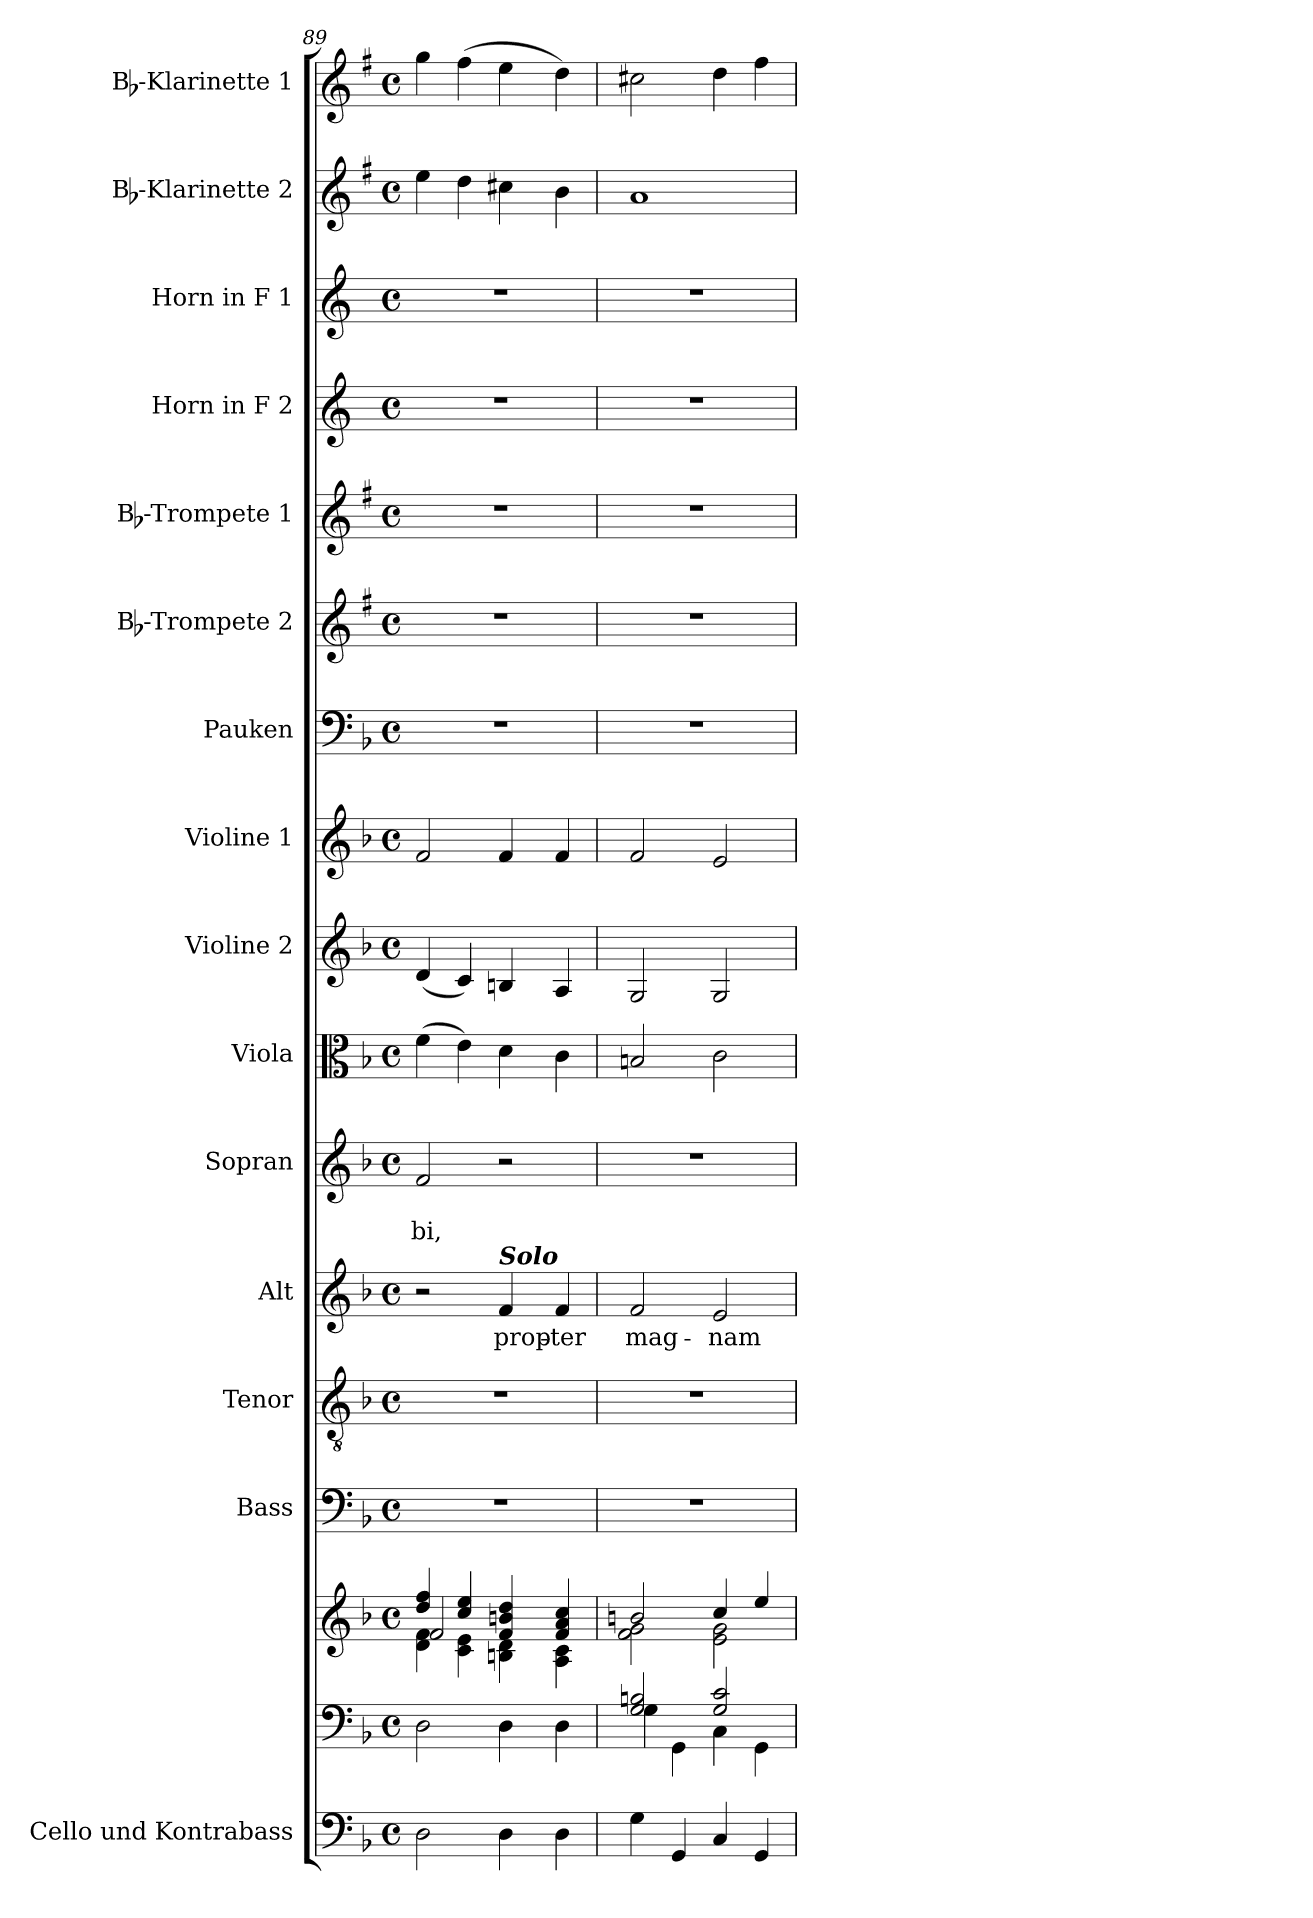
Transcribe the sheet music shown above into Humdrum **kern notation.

**kern	**kern	**kern	**kern	**kern	**kern	**text	**kern	**text	**text	**kern	**kern	**kern	**kern	**kern	**kern	**kern	**kern	**kern	**kern
*part16	*part15	*part15	*part14	*part13	*part12	*part12	*part11	*part11	*part11	*part10	*part9	*part8	*part7	*part6	*part5	*part4	*part3	*part2	*part1
*staff17	*staff16	*staff15	*staff14	*staff13	*staff12	*staff12	*staff11	*staff11	*staff11	*staff10	*staff9	*staff8	*staff7	*staff6	*staff5	*staff4	*staff3	*staff2	*staff1
*I"Cello und Kontrabass	*	*	*I"Bass	*I"Tenor	*I"Alt	*	*I"Sopran	*	*	*I"Viola	*I"Violine 2	*I"Violine 1	*I"Pauken	*I"Bb-Trompete 2	*I"Bb-Trompete 1	*I"Horn in F 2	*I"Horn in F 1	*I"Bb-Klarinette 2	*I"Bb-Klarinette 1
*I'Kb.	*	*	*I'B.	*I'T.	*I'A.	*	*I'S.	*	*	*I'Vla.	*I'Vl. 2	*I'Vl. 1	*I'Pk.	*I'Bb Trp. 2	*I'Bb Trp. 1	*	*	*I'Bb Kl. 2	*I'Bb Kl. 1
*clefF4	*clefF4	*clefG2	*clefF4	*clefGv2	*clefG2	*	*clefG2	*	*	*clefC3	*clefG2	*clefG2	*clefF4	*clefG2	*clefG2	*clefG2	*clefG2	*clefG2	*clefG2
*ITrd7c12	*	*	*	*	*	*	*	*	*	*	*	*	*	*ITrd1c2	*ITrd1c2	*ITrd4c7	*ITrd4c7	*ITrd1c2	*ITrd1c2
*k[b-]	*k[b-]	*k[b-]	*k[b-]	*k[b-]	*k[b-]	*	*k[b-]	*	*	*k[b-]	*k[b-]	*k[b-]	*k[b-]	*k[b-]	*k[b-]	*k[b-]	*k[b-]	*k[b-]	*k[b-]
*F:	*F:	*F:	*F:	*F:	*F:	*	*F:	*	*	*F:	*F:	*F:	*F:	*F:	*F:	*F:	*F:	*F:	*F:
*M4/4	*M4/4	*M4/4	*M4/4	*M4/4	*M4/4	*	*M4/4	*	*	*M4/4	*M4/4	*M4/4	*M4/4	*M4/4	*M4/4	*M4/4	*M4/4	*M4/4	*M4/4
*met(c)	*met(c)	*met(c)	*met(c)	*met(c)	*met(c)	*	*met(c)	*	*	*met(c)	*met(c)	*met(c)	*met(c)	*met(c)	*met(c)	*met(c)	*met(c)	*met(c)	*met(c)
=89	=89	=89	=89	=89	=89	=89	=89	=89	=89	=89	=89	=89	=89	=89	=89	=89	=89	=89	=89
*	*	*^	*	*	*	*	*	*	*	*	*	*	*	*	*	*	*	*	*
*	*	*	*^	*	*	*	*	*	*	*	*	*	*	*	*	*	*	*	*	*
!	!	!	!	!	!	!	!	!	!	!	!LO:LY:b	!	!	!	!	!	!	!	!	!	!
2DD\	2D\	4dd!/ 4ff!/	4d\ 4f\	2f/	1r	1r	2r	.	2f/	.	-bi,	(>4f\	(<4d/	2f/	1r	1r	1r	1r	1r	4dd\	4ff\
.	.	4cc!/ 4ee!/	4c\ 4e\	.	.	.	.	.	.	.	.	4e\)	4c/)	.	.	.	.	.	.	4cc\	(>4ee\
!	!	!	!	!	!	!	!LO:TX:a:Bi:t=Solo	!	!	!	!	!	!	!	!	!	!	!	!	!	!
!	!	!	!	!	!	!	!	!LO:LY:b	!	!	!	!	!	!	!	!	!	!	!	!	!
4DD\	4D\	4f!/ 4bn!/ 4dd!/	4Bn\ 4d\	2ryy	.	.	4f/	prop-	2r	.	.	4d\	4Bn/	4f/	.	.	.	.	.	4bn\	4dd\
!	!	!	!	!	!	!	!	!LO:LY:b	!	!	!	!	!	!	!	!	!	!	!	!	!
4DD\	4D\	4f!/ 4a!/ 4cc!/	4A\ 4c\	.	.	.	4f/	-ter	.	.	.	4c\	4A/	4f/	.	.	.	.	.	4a\	4cc\)
*	*	*	*v	*v	*	*	*	*	*	*	*	*	*	*	*	*	*	*	*	*	*
=90	=90	=90	=90	=90	=90	=90	=90	=90	=90	=90	=90	=90	=90	=90	=90	=90	=90	=90	=90	=90
*	*^	*	*	*	*	*	*	*	*	*	*	*	*	*	*	*	*	*	*	*
!	!	!	!	!	!	!	!	!LO:LY:b	!	!	!	!	!	!	!	!	!	!	!	!	!
4GG\	2G/ 2Bn/	4G\	2bn/	2f\ 2g\	1r	1r	2f/	mag-	1r	.	.	2Bn/	2G/	2f/	1r	1r	1r	1r	1r	1g	2bn\
4GGG/	.	4GG\	.	.	.	.	.	.	.	.	.	.	.	.	.	.	.	.	.	.	.
!	!	!	!	!	!	!	!	!LO:LY:b	!	!	!	!	!	!	!	!	!	!	!	!	!
4CC/	2G/ 2c/	4C\	4cc/	2e\ 2g\	.	.	2e/	-nam	.	.	.	2c\	2G/	2e/	.	.	.	.	.	.	4cc\
4GGG/	.	4GG\	4ee/	.	.	.	.	.	.	.	.	.	.	.	.	.	.	.	.	.	4ee\
*	*v	*v	*	*	*	*	*	*	*	*	*	*	*	*	*	*	*	*	*	*	*
*	*	*v	*v	*	*	*	*	*	*	*	*	*	*	*	*	*	*	*	*	*
=	=	=	=	=	=	=	=	=	=	=	=	=	=	=	=	=	=	=	=
*-	*-	*-	*-	*-	*-	*-	*-	*-	*-	*-	*-	*-	*-	*-	*-	*-	*-	*-	*-
